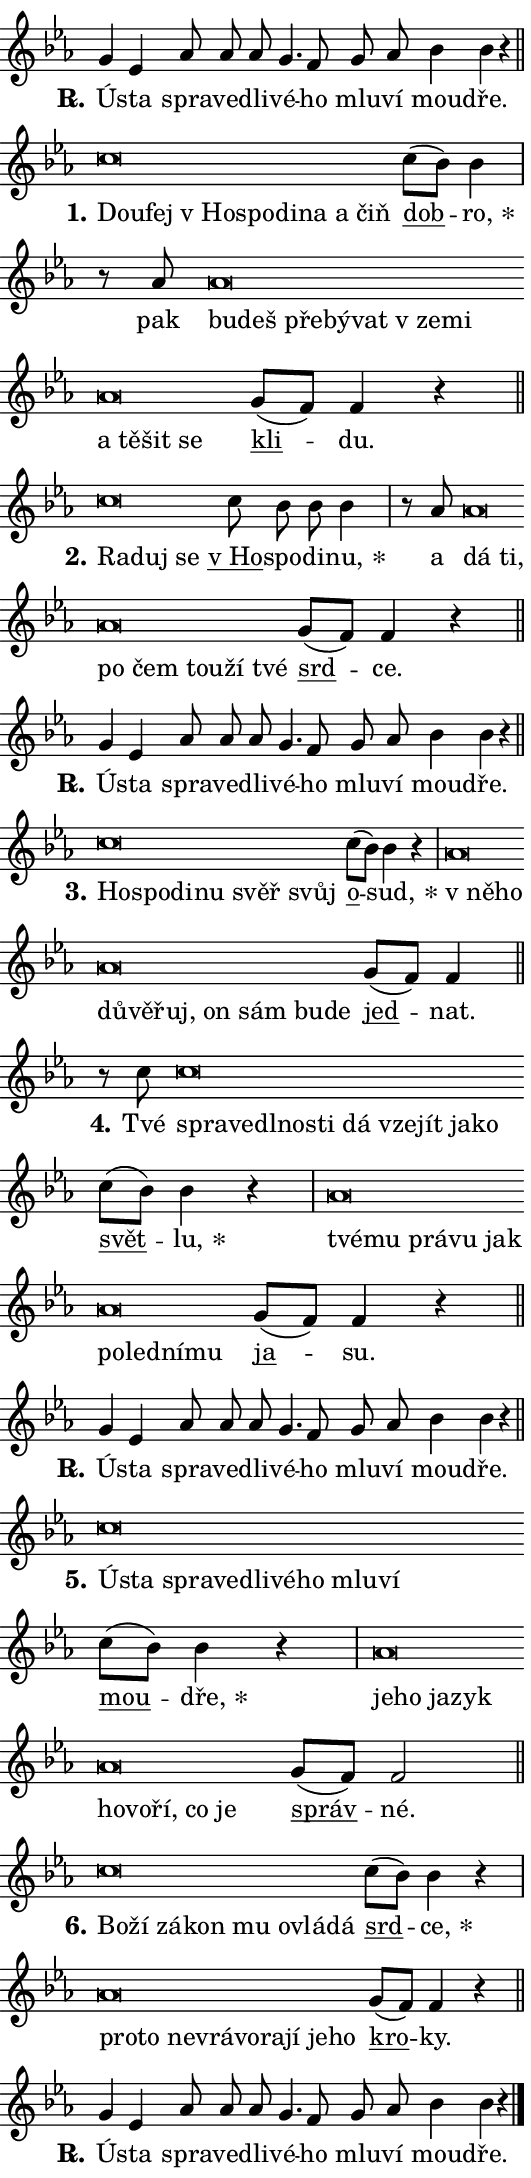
\version "2.24.0"
\header { tagline = "" }
\paper {
  indent = 0\cm
  top-margin = 0\cm
  right-margin = 0.13\cm % to fit lyric hyphens
  bottom-margin = 0\cm
  left-margin = 0\cm
  paper-width = 9\cm
  page-breaking = #ly:one-page-breaking
  system-system-spacing.basic-distance = #11
  score-system-spacing.basic-distance = #11
  ragged-last = ##f
}


%% Author: Thomas Morley
%% https://lists.gnu.org/archive/html/lilypond-user/2020-05/msg00002.html
#(define (line-position grob)
"Returns position of @var[grob} in current system:
   @code{'start}, if at first time-step
   @code{'end}, if at last time-step
   @code{'middle} otherwise
"
  (let* ((col (ly:item-get-column grob))
         (ln (ly:grob-object col 'left-neighbor))
         (rn (ly:grob-object col 'right-neighbor))
         (col-to-check-left (if (ly:grob? ln) ln col))
         (col-to-check-right (if (ly:grob? rn) rn col))
         (break-dir-left
           (and
             (ly:grob-property col-to-check-left 'non-musical #f)
             (ly:item-break-dir col-to-check-left)))
         (break-dir-right
           (and
             (ly:grob-property col-to-check-right 'non-musical #f)
             (ly:item-break-dir col-to-check-right))))
        (cond ((eqv? 1 break-dir-left) 'start)
              ((eqv? -1 break-dir-right) 'end)
              (else 'middle))))

#(define (tranparent-at-line-position vctor)
  (lambda (grob)
  "Relying on @code{line-position} select the relevant enry from @var{vctor}.
Used to determine transparency,"
    (case (line-position grob)
      ((end) (not (vector-ref vctor 0)))
      ((middle) (not (vector-ref vctor 1)))
      ((start) (not (vector-ref vctor 2))))))

noteHeadBreakVisibility =
#(define-music-function (break-visibility)(vector?)
"Makes @code{NoteHead}s transparent relying on @var{break-visibility}"
#{
  \override NoteHead.transparent =
    #(tranparent-at-line-position break-visibility)
#})

#(define delete-ledgers-for-transparent-note-heads
  (lambda (grob)
    "Reads whether a @code{NoteHead} is transparent.
If so this @code{NoteHead} is removed from @code{'note-heads} from
@var{grob}, which is supposed to be @code{LedgerLineSpanner}.
As a result ledgers are not printed for this @code{NoteHead}"
    (let* ((nhds-array (ly:grob-object grob 'note-heads))
           (nhds-list
             (if (ly:grob-array? nhds-array)
                 (ly:grob-array->list nhds-array)
                 '()))
           ;; Relies on the transparent-property being done before
           ;; Staff.LedgerLineSpanner.after-line-breaking is executed.
           ;; This is fragile ...
           (to-keep
             (remove
               (lambda (nhd)
                 (ly:grob-property nhd 'transparent #f))
               nhds-list)))
      ;; TODO find a better method to iterate over grob-arrays, similiar
      ;; to filter/remove etc for lists
      ;; For now rebuilt from scratch
      (set! (ly:grob-object grob 'note-heads)  '())
      (for-each
        (lambda (nhd)
          (ly:pointer-group-interface::add-grob grob 'note-heads nhd))
        to-keep))))

squashNotes = {
  \override NoteHead.X-extent = #'(-0.2 . 0.2)
  \override NoteHead.Y-extent = #'(-0.75 . 0)
  \override NoteHead.stencil =
    #(lambda (grob)
       (let ((pos (ly:grob-property grob 'staff-position)))
         (begin
           (if (< pos -7) (display "ERROR: Lower brevis then expected\n") (display ""))
           (if (<= pos -6) ly:text-interface::print ly:note-head::print))))
}
unSquashNotes = {
  \revert NoteHead.X-extent
  \revert NoteHead.Y-extent
  \revert NoteHead.stencil
}

hideNotes = \noteHeadBreakVisibility #begin-of-line-visible
unHideNotes = \noteHeadBreakVisibility #all-visible

% work-around for resetting accidentals
% https://lilypond.org/doc/v2.23/Documentation/notation/displaying-rhythms#unmetered-music
cadenzaMeasure = {
  \cadenzaOff
  \partial 1024 s1024
  \cadenzaOn
}

#(define-markup-command (accent layout props text) (markup?)
  "Underline accented syllable"
  (interpret-markup layout props
    #{\markup \override #'(offset . 4.3) \underline { #text }#}))

responsum = \markup \concat {
  "R" \hspace #-1.05 \path #0.1 #'((moveto 0 0.07) (lineto 0.9 0.8)) \hspace #0.05 "."
}

spaceSize = #0.6828661417322834 % exact space size for TeX Gyre Schola

\layout {
  \context {
    \Staff
    \remove "Time_signature_engraver"
    \override LedgerLineSpanner.after-line-breaking = #delete-ledgers-for-transparent-note-heads
  }
  \context {
    \Lyrics {
      \override LyricSpace.minimum-distance = \spaceSize
      \override LyricText.font-name = #"TeX Gyre Schola"
      \override LyricText.font-size = 1
      \override StanzaNumber.font-name = #"TeX Gyre Schola Bold"
      \override StanzaNumber.font-size = 1
    }
  }
  \context {
    \Score 
    \override NoteHead.text =
      #(lambda (grob) 
        (let ((pos (ly:grob-property grob 'staff-position)))
          #{\markup {
            \combine
              \halign #-0.55 \raise #(if (= pos -6) 0 0.5) \override #'(thickness . 2) \draw-line #'(3.2 . 0)
              \musicglyph "noteheads.sM1"
          }#}))
  }
}

% magnetic-lyrics.ily
%
%   written by
%     Jean Abou Samra <jean@abou-samra.fr>
%     Werner Lemberg <wl@gnu.org>
%
%   adapted by
%     Jiri Hon <jiri.hon@gmail.com>
%
% Version 2022-Apr-15

% https://www.mail-archive.com/lilypond-user@gnu.org/msg149350.html

#(define (Left_hyphen_pointer_engraver context)
   "Collect syllable-hyphen-syllable occurrences in lyrics and store
them in properties.  This engraver only looks to the left.  For
example, if the lyrics input is @code{foo -- bar}, it does the
following.

@itemize @bullet
@item
Set the @code{text} property of the @code{LyricHyphen} grob between
@q{foo} and @q{bar} to @code{foo}.

@item
Set the @code{left-hyphen} property of the @code{LyricText} grob with
text @q{foo} to the @code{LyricHyphen} grob between @q{foo} and
@q{bar}.
@end itemize

Use this auxiliary engraver in combination with the
@code{lyric-@/text::@/apply-@/magnetic-@/offset!} hook."
   (let ((hyphen #f)
         (text #f))
     (make-engraver
      (acknowledgers
       ((lyric-syllable-interface engraver grob source-engraver)
        (set! text grob)))
      (end-acknowledgers
       ((lyric-hyphen-interface engraver grob source-engraver)
        ;(when (not (grob::has-interface grob 'lyric-space-interface))
          (set! hyphen grob)));)
      ((stop-translation-timestep engraver)
       (when (and text hyphen)
         (ly:grob-set-object! text 'left-hyphen hyphen))
       (set! text #f)
       (set! hyphen #f)))))

#(define (lyric-text::apply-magnetic-offset! grob)
   "If the space between two syllables is less than the value in
property @code{LyricText@/.details@/.squash-threshold}, move the right
syllable to the left so that it gets concatenated with the left
syllable.

Use this function as a hook for
@code{LyricText@/.after-@/line-@/breaking} if the
@code{Left_@/hyphen_@/pointer_@/engraver} is active."
   (let ((hyphen (ly:grob-object grob 'left-hyphen #f)))
     (when hyphen
       (let ((left-text (ly:spanner-bound hyphen LEFT)))
         (when (grob::has-interface left-text 'lyric-syllable-interface)
           (let* ((common (ly:grob-common-refpoint grob left-text X))
                  (this-x-ext (ly:grob-extent grob common X))
                  (left-x-ext
                   (begin
                     ;; Trigger magnetism for left-text.
                     (ly:grob-property left-text 'after-line-breaking)
                     (ly:grob-extent left-text common X)))
                  ;; `delta` is the gap width between two syllables.
                  (delta (- (interval-start this-x-ext)
                            (interval-end left-x-ext)))
                  (details (ly:grob-property grob 'details))
                  (threshold (assoc-get 'squash-threshold details 0.2)))
             (when (< delta threshold)
               (let* (;; We have to manipulate the input text so that
                      ;; ligatures crossing syllable boundaries are not
                      ;; disabled.  For languages based on the Latin
                      ;; script this is essentially a beautification.
                      ;; However, for non-Western scripts it can be a
                      ;; necessity.
                      (lt (ly:grob-property left-text 'text))
                      (rt (ly:grob-property grob 'text))
                      (is-space (grob::has-interface hyphen 'lyric-space-interface))
                      (space (if is-space " " ""))
                      (extra-delta (if is-space spaceSize 0))
                      ;; Append new syllable.
                      (ltrt-space (if (and (string? lt) (string? rt))
                                (string-append lt space rt)
                                (make-concat-markup (list lt space rt))))
                      ;; Right-align `ltrt` to the right side.
                      (ltrt-space-markup (grob-interpret-markup
                               grob
                               (make-translate-markup
                                (cons (interval-length this-x-ext) 0)
                                (make-right-align-markup ltrt-space)))))
                 (begin
                   ;; Don't print `left-text`.
                   (ly:grob-set-property! left-text 'stencil #f)
                   ;; Set text and stencil (which holds all collected
                   ;; syllables so far) and shift it to the left.
                   (ly:grob-set-property! grob 'text ltrt-space)
                   (ly:grob-set-property! grob 'stencil ltrt-space-markup)
                   (ly:grob-translate-axis! grob (- (- delta extra-delta)) X))))))))))


#(define (lyric-hyphen::displace-bounds-first grob)
   ;; Make very sure this callback isn't triggered too early.
   (let ((left (ly:spanner-bound grob LEFT))
         (right (ly:spanner-bound grob RIGHT)))
     (ly:grob-property left 'after-line-breaking)
     (ly:grob-property right 'after-line-breaking)
     (ly:lyric-hyphen::print grob)))

squashThreshold = #0.4

\layout {
  \context {
    \Lyrics
    \consists #Left_hyphen_pointer_engraver
    \override LyricText.after-line-breaking =
      #lyric-text::apply-magnetic-offset!
    \override LyricHyphen.stencil = #lyric-hyphen::displace-bounds-first
    \override LyricText.details.squash-threshold = \squashThreshold
    \override LyricHyphen.minimum-distance = 0
    \override LyricHyphen.minimum-length = \squashThreshold
  }
}

squashText = \override LyricText.details.squash-threshold = 9999
unSquashText = \override LyricText.details.squash-threshold = \squashThreshold

leftText = \override LyricText.self-alignment-X = #LEFT
unLeftText = \revert LyricText.self-alignment-X

starOffset = #(lambda (grob) 
                (let ((x_offset (ly:self-alignment-interface::aligned-on-x-parent grob)))
                  (if (= x_offset 0) 0 (+ x_offset 1.2))))

star = #(define-music-function (syllable)(string?)
"Append star separator at the end of a syllable"
#{
  \once \override LyricText.X-offset = #starOffset
  \lyricmode { \markup {
    #syllable
    \override #'((font-name . "TeX Gyre Schola Bold")) \hspace #0.2 \lower #0.65 \larger "*"
  } }
#})

starAccent = #(define-music-function (syllable)(string?)
"Append star separator at the end of a syllable and make accent"
#{
  \once \override LyricText.X-offset = #starOffset
  \lyricmode { \markup {
    \accent #syllable
    \override #'((font-name . "TeX Gyre Schola Bold")) \hspace #0.2 \lower #0.65 \larger "*"
  } }
#})

breath = #(define-music-function (syllable)(string?)
"Append breathing indicator at the end of a syllable"
#{
  \lyricmode { \markup { #syllable "+" } }
#})

optionalBreath = #(define-music-function (syllable)(string?)
"Append optional breathing indicator at the end of a syllable"
#{
  \lyricmode { \markup { #syllable "(+)" } }
#})


\score {
    <<
        \new Voice = "melody" { \cadenzaOn \key es \major \relative { g'4 es as8 as as \bar "" g4. f8 \bar "" g as bes4 bes r \cadenzaMeasure \bar "||" \break } }
        \new Lyrics \lyricsto "melody" { \lyricmode { \set stanza = \responsum
Ú -- sta spra -- ve -- dli -- vé -- ho mlu -- ví mou -- dře. } }
    >>
    \layout {}
}

\score {
    <<
        \new Voice = "melody" { \cadenzaOn \key es \major \relative { \squashNotes c''\breve*1/16 \hideNotes \breve*1/16 \bar "" \breve*1/16 \bar "" \breve*1/16 \bar "" \breve*1/16 \bar "" \breve*1/16 \bar "" \breve*1/16 \breve*1/16 \bar "" \unHideNotes \unSquashNotes \bar "" c8[( bes)] bes4 \cadenzaMeasure \bar "|" r8 as8 \squashNotes as\breve*1/16 \hideNotes \breve*1/16 \bar "" \breve*1/16 \bar "" \breve*1/16 \bar "" \breve*1/16 \bar "" \breve*1/16 \bar "" \breve*1/16 \bar "" \breve*1/16 \bar "" \breve*1/16 \bar "" \breve*1/16 \breve*1/16 \bar "" \unHideNotes \unSquashNotes \bar "" g8[( f)] f4 r \cadenzaMeasure \bar "||" \break } }
        \new Lyrics \lyricsto "melody" { \lyricmode { \set stanza = "1."
\leftText Dou -- \squashText fej "v Ho" -- spo -- di -- na a čiň \unLeftText \unSquashText \markup \accent dob -- \star ro, pak \leftText bu -- \squashText deš pře -- bý -- vat "v ze" -- mi a tě -- šit se \unLeftText \unSquashText \markup \accent kli -- du. } }
    >>
    \layout {}
}

\score {
    <<
        \new Voice = "melody" { \cadenzaOn \key es \major \relative { \squashNotes c''\breve*1/16 \hideNotes \breve*1/16 \breve*1/16 \bar "" \unHideNotes \unSquashNotes \bar "" c8 bes bes bes4 \cadenzaMeasure \bar "|" r8 as8 \squashNotes as\breve*1/16 \hideNotes \breve*1/16 \bar "" \breve*1/16 \bar "" \breve*1/16 \bar "" \breve*1/16 \bar "" \breve*1/16 \breve*1/16 \bar "" \unHideNotes \unSquashNotes \bar "" g8[( f)] f4 r \cadenzaMeasure \bar "||" \break } }
        \new Lyrics \lyricsto "melody" { \lyricmode { \set stanza = "2."
\leftText Ra -- \squashText duj se \unLeftText \unSquashText \markup \accent "v Ho" -- spo -- di -- \star nu, a \leftText dá \squashText ti, po čem tou -- ží tvé \unLeftText \unSquashText \markup \accent srd -- ce. } }
    >>
    \layout {}
}

\score {
    <<
        \new Voice = "melody" { \cadenzaOn \key es \major \relative { g'4 es as8 as as \bar "" g4. f8 \bar "" g as bes4 bes r \cadenzaMeasure \bar "||" \break } }
        \new Lyrics \lyricsto "melody" { \lyricmode { \set stanza = \responsum
Ú -- sta spra -- ve -- dli -- vé -- ho mlu -- ví mou -- dře. } }
    >>
    \layout {}
}

\score {
    <<
        \new Voice = "melody" { \cadenzaOn \key es \major \relative { \squashNotes c''\breve*1/16 \hideNotes \breve*1/16 \bar "" \breve*1/16 \bar "" \breve*1/16 \bar "" \breve*1/16 \breve*1/16 \bar "" \unHideNotes \unSquashNotes \bar "" c8[( bes)] bes4 r \cadenzaMeasure \bar "|" \squashNotes as\breve*1/16 \hideNotes \breve*1/16 \bar "" \breve*1/16 \bar "" \breve*1/16 \bar "" \breve*1/16 \bar "" \breve*1/16 \bar "" \breve*1/16 \bar "" \breve*1/16 \breve*1/16 \bar "" \unHideNotes \unSquashNotes \bar "" g8[( f)] f4 \cadenzaMeasure \bar "||" \break } }
        \new Lyrics \lyricsto "melody" { \lyricmode { \set stanza = "3."
\leftText Ho -- \squashText spo -- di -- nu svěř svůj \unLeftText \unSquashText \markup \accent o -- \star sud, \leftText "v ně" -- \squashText ho dů -- vě -- řuj, on sám bu -- de \unLeftText \unSquashText \markup \accent jed -- nat. } }
    >>
    \layout {}
}

\score {
    <<
        \new Voice = "melody" { \cadenzaOn \key es \major \relative { r8 c''8 \squashNotes c\breve*1/16 \hideNotes \breve*1/16 \bar "" \breve*1/16 \bar "" \breve*1/16 \bar "" \breve*1/16 \bar "" \breve*1/16 \bar "" \breve*1/16 \bar "" \breve*1/16 \bar "" \breve*1/16 \breve*1/16 \bar "" \unHideNotes \unSquashNotes \bar "" c8[( bes)] bes4 r \cadenzaMeasure \bar "|" \squashNotes as\breve*1/16 \hideNotes \breve*1/16 \bar "" \breve*1/16 \bar "" \breve*1/16 \bar "" \breve*1/16 \bar "" \breve*1/16 \bar "" \breve*1/16 \bar "" \breve*1/16 \breve*1/16 \bar "" \unHideNotes \unSquashNotes \bar "" g8[( f)] f4 r \cadenzaMeasure \bar "||" \break } }
        \new Lyrics \lyricsto "melody" { \lyricmode { \set stanza = "4."
Tvé \leftText spra -- \squashText ve -- dl -- no -- sti dá vze -- jít ja -- ko \unLeftText \unSquashText \markup \accent svět -- \star lu, \leftText tvé -- \squashText mu prá -- vu jak po -- led -- ní -- mu \unLeftText \unSquashText \markup \accent ja -- su. } }
    >>
    \layout {}
}

\score {
    <<
        \new Voice = "melody" { \cadenzaOn \key es \major \relative { g'4 es as8 as as \bar "" g4. f8 \bar "" g as bes4 bes r \cadenzaMeasure \bar "||" \break } }
        \new Lyrics \lyricsto "melody" { \lyricmode { \set stanza = \responsum
Ú -- sta spra -- ve -- dli -- vé -- ho mlu -- ví mou -- dře. } }
    >>
    \layout {}
}

\score {
    <<
        \new Voice = "melody" { \cadenzaOn \key es \major \relative { \squashNotes c''\breve*1/16 \hideNotes \breve*1/16 \bar "" \breve*1/16 \bar "" \breve*1/16 \bar "" \breve*1/16 \bar "" \breve*1/16 \bar "" \breve*1/16 \bar "" \breve*1/16 \breve*1/16 \bar "" \unHideNotes \unSquashNotes \bar "" c8[( bes)] bes4 r \cadenzaMeasure \bar "|" \squashNotes as\breve*1/16 \hideNotes \breve*1/16 \bar "" \breve*1/16 \bar "" \breve*1/16 \bar "" \breve*1/16 \bar "" \breve*1/16 \bar "" \breve*1/16 \bar "" \breve*1/16 \breve*1/16 \bar "" \unHideNotes \unSquashNotes \bar "" g8[( f)] f2 \cadenzaMeasure \bar "||" \break } }
        \new Lyrics \lyricsto "melody" { \lyricmode { \set stanza = "5."
\leftText Ú -- \squashText sta spra -- ve -- dli -- vé -- ho mlu -- ví \unLeftText \unSquashText \markup \accent mou -- \star dře, \leftText je -- \squashText ho ja -- zyk ho -- vo -- ří, co je \unLeftText \unSquashText \markup \accent správ -- né. } }
    >>
    \layout {}
}

\score {
    <<
        \new Voice = "melody" { \cadenzaOn \key es \major \relative { \squashNotes c''\breve*1/16 \hideNotes \breve*1/16 \bar "" \breve*1/16 \bar "" \breve*1/16 \bar "" \breve*1/16 \bar "" \breve*1/16 \breve*1/16 \bar "" \unHideNotes \unSquashNotes \bar "" c8[( bes)] bes4 r \cadenzaMeasure \bar "|" \squashNotes as\breve*1/16 \hideNotes \breve*1/16 \bar "" \breve*1/16 \bar "" \breve*1/16 \bar "" \breve*1/16 \bar "" \breve*1/16 \bar "" \breve*1/16 \bar "" \breve*1/16 \breve*1/16 \bar "" \unHideNotes \unSquashNotes \bar "" g8[( f)] f4 r \cadenzaMeasure \bar "||" \break } }
        \new Lyrics \lyricsto "melody" { \lyricmode { \set stanza = "6."
\leftText Bo -- \squashText ží zá -- kon mu ovlá -- dá \unLeftText \unSquashText \markup \accent srd -- \star ce, \leftText pro -- \squashText to ne -- vrá -- vo -- ra -- jí je -- ho \unLeftText \unSquashText \markup \accent kro -- ky. } }
    >>
    \layout {}
}

\score {
    <<
        \new Voice = "melody" { \cadenzaOn \key es \major \relative { g'4 es as8 as as \bar "" g4. f8 \bar "" g as bes4 bes r \cadenzaMeasure \bar "||" \break } \bar "|." }
        \new Lyrics \lyricsto "melody" { \lyricmode { \set stanza = \responsum
Ú -- sta spra -- ve -- dli -- vé -- ho mlu -- ví mou -- dře. } }
    >>
    \layout {}
}
